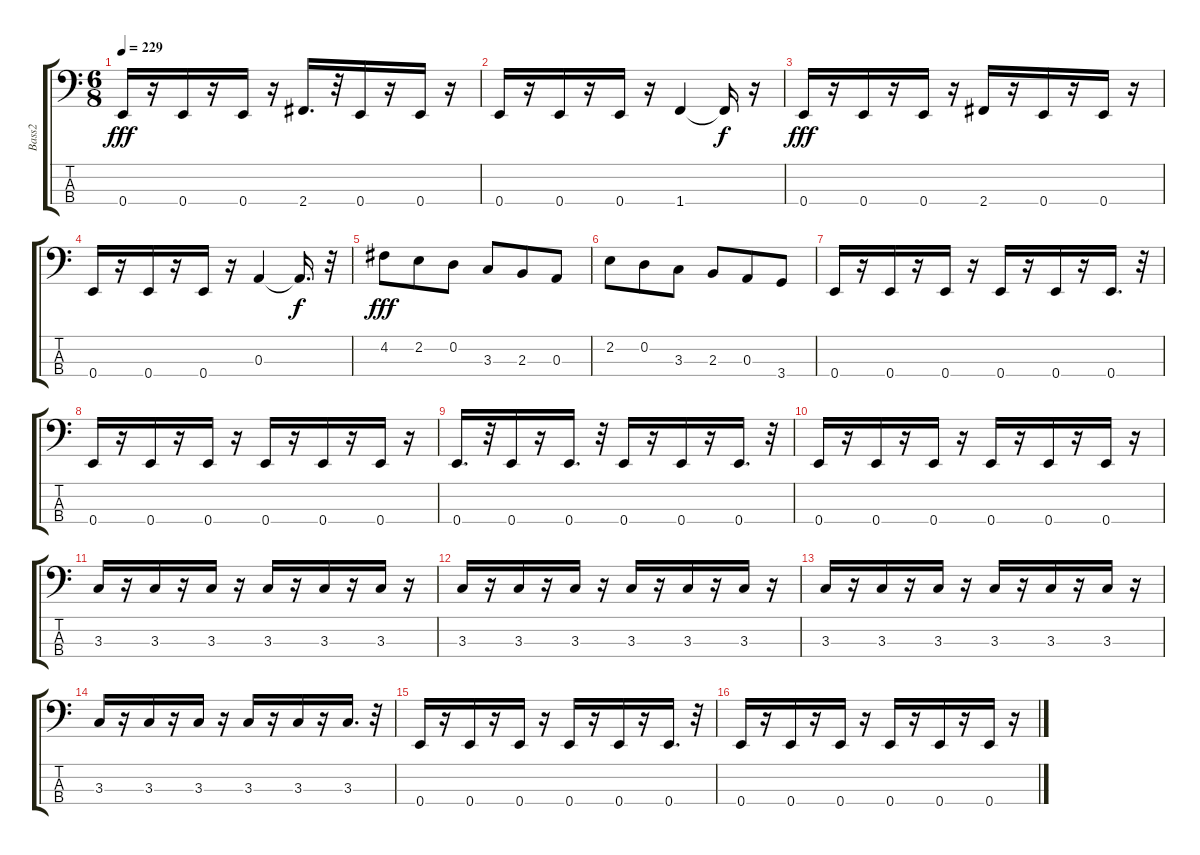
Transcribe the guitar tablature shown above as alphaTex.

\track ("Bass2" "Bass2") {instrument electricbassfinger}
\staff {score tabs}
\tuning (G2 D2 A1 E1) {hide}
\ts (6 8)
\tempo 229
\clef f4
\ks c
0.4.16{dy fff} r.16 0.4.16 r.16 0.4.16 r.16 2.4.16{d} r.32 0.4.16 r.16 0.4.16 r.16 |
0.4.16 r.16 0.4.16 r.16 0.4.16 r.16 1.4.4 1.4{t}.16{dy f} r.16 |
0.4.16{dy fff} r.16 0.4.16 r.16 0.4.16 r.16 2.4.16 r.16 0.4.16 r.16 0.4.16 r.16 |
0.4.16 r.16 0.4.16 r.16 0.4.16 r.16 0.3.4 0.3{t}.16{d dy f} r.32 |
4.2.8{dy fff} 2.2.8 0.2.8 3.3.8 2.3.8 0.3.8 |
2.2.8 0.2.8 3.3.8 2.3.8 0.3.8 3.4.8 |
0.4.16 r.16 0.4.16 r.16 0.4.16 r.16 0.4.16 r.16 0.4.16 r.16 0.4.16{d} r.32 |
0.4.16 r.16 0.4.16 r.16 0.4.16 r.16 0.4.16 r.16 0.4.16 r.16 0.4.16 r.16 |
0.4.16{d} r.32 0.4.16 r.16 0.4.16{d} r.32 0.4.16 r.16 0.4.16 r.16 0.4.16{d} r.32 |
0.4.16 r.16 0.4.16 r.16 0.4.16 r.16 0.4.16 r.16 0.4.16 r.16 0.4.16 r.16 |
3.3.16 r.16 3.3.16 r.16 3.3.16 r.16 3.3.16 r.16 3.3.16 r.16 3.3.16 r.16 |
3.3.16 r.16 3.3.16 r.16 3.3.16 r.16 3.3.16 r.16 3.3.16 r.16 3.3.16 r.16 |
3.3.16 r.16 3.3.16 r.16 3.3.16 r.16 3.3.16 r.16 3.3.16 r.16 3.3.16 r.16 |
3.3.16 r.16 3.3.16 r.16 3.3.16 r.16 3.3.16 r.16 3.3.16 r.16 3.3.16{d} r.32 |
0.4.16 r.16 0.4.16 r.16 0.4.16 r.16 0.4.16 r.16 0.4.16 r.16 0.4.16{d} r.32 |
0.4.16 r.16 0.4.16 r.16 0.4.16 r.16 0.4.16 r.16 0.4.16 r.16 0.4.16 r.16
